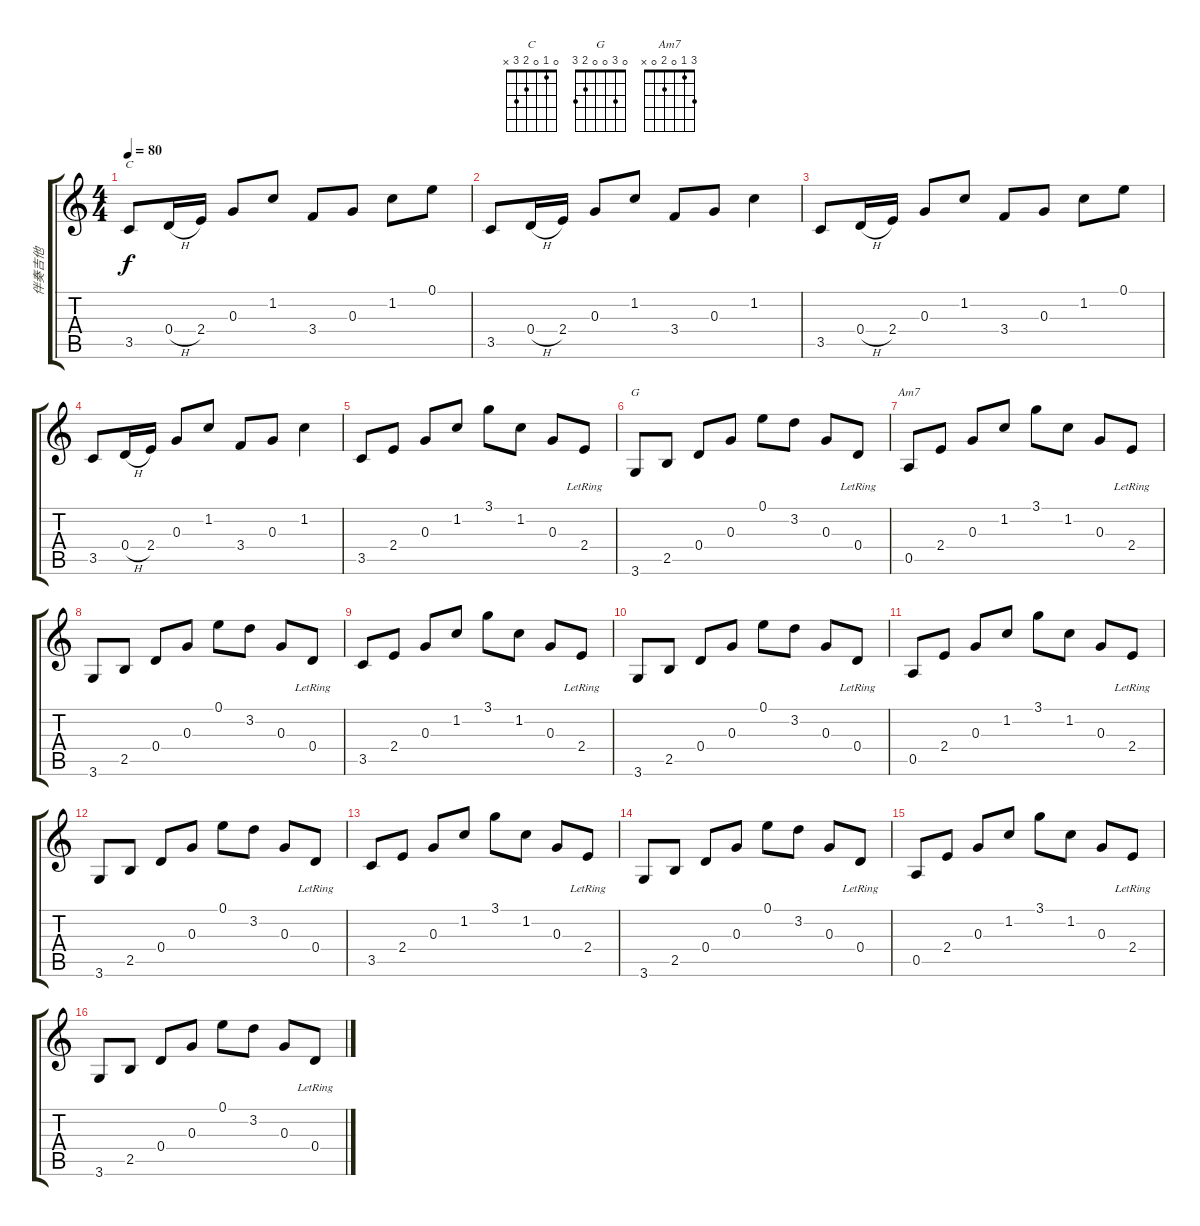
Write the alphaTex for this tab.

\track ("伴奏吉他" "伴奏吉他") {instrument acousticguitarsteel}
\staff {score tabs}
\tuning (E4 B3 G3 D3 A2 E2) {hide}
\chord ("C" 0 1 0 2 3 x)
\chord ("G" 0 3 0 0 2 3)
\chord ("Am7" 3 1 0 2 0 x)
\ts (4 4)
\tempo 80
\clef g2
\ks c
3.5.8{ch "C" dy f instrument acousticguitarsteel} 0.4{h}.16 2.4.16 0.3.8 1.2.8 3.4.8 0.3.8 1.2.8 0.1.8 |
3.5.8 0.4{h}.16 2.4.16 0.3.8 1.2.8 3.4.8 0.3.8 1.2.4 |
3.5.8 0.4{h}.16 2.4.16 0.3.8 1.2.8 3.4.8 0.3.8 1.2.8 0.1.8 |
3.5.8 0.4{h}.16 2.4.16 0.3.8 1.2.8 3.4.8 0.3.8 1.2.4 |
3.5.8 2.4.8 0.3.8 1.2.8 3.1.8 1.2.8 0.3.8 2.4{lr}.8 |
3.6.8{ch "G"} 2.5.8 0.4.8 0.3.8 0.1.8 3.2.8 0.3.8 0.4{lr}.8 |
0.5.8{ch "Am7"} 2.4.8 0.3.8 1.2.8 3.1.8 1.2.8 0.3.8 2.4{lr}.8 |
3.6.8 2.5.8 0.4.8 0.3.8 0.1.8 3.2.8 0.3.8 0.4{lr}.8 |
3.5.8 2.4.8 0.3.8 1.2.8 3.1.8 1.2.8 0.3.8 2.4{lr}.8 |
3.6.8 2.5.8 0.4.8 0.3.8 0.1.8 3.2.8 0.3.8 0.4{lr}.8 |
0.5.8 2.4.8 0.3.8 1.2.8 3.1.8 1.2.8 0.3.8 2.4{lr}.8 |
3.6.8 2.5.8 0.4.8 0.3.8 0.1.8 3.2.8 0.3.8 0.4{lr}.8 |
3.5.8 2.4.8 0.3.8 1.2.8 3.1.8 1.2.8 0.3.8 2.4{lr}.8 |
3.6.8 2.5.8 0.4.8 0.3.8 0.1.8 3.2.8 0.3.8 0.4{lr}.8 |
0.5.8 2.4.8 0.3.8 1.2.8 3.1.8 1.2.8 0.3.8 2.4{lr}.8 |
3.6.8 2.5.8 0.4.8 0.3.8 0.1.8 3.2.8 0.3.8 0.4{lr}.8
